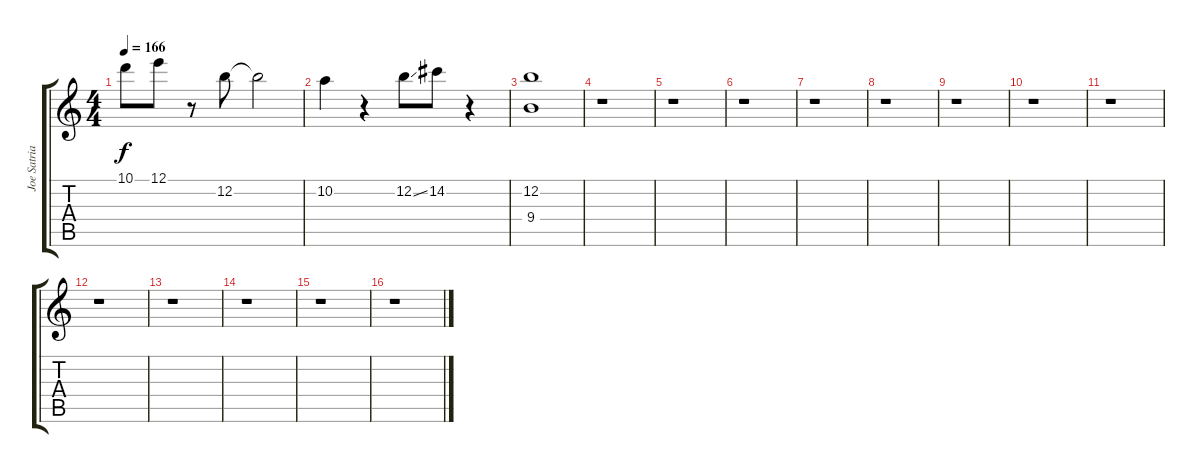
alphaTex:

\track ("Joe Satriani 2" "Joe Satria") {instrument distortionguitar}
\staff {score tabs}
\tuning (E4 B3 G3 D3 A2 E2) {hide}
\ts (4 4)
\tempo 166
\clef g2
\ks c
10.1.8{dy f} 12.1.8 r.8 12.2.8 12.2{t}.2 |
10.2.4 r.4 12.2{ss}.8 14.2.8 r.4 |
(12.2 9.4).1 |
r.1 |
r.1 |
r.1 |
r.1 |
r.1 |
r.1 |
r.1 |
r.1 |
r.1 |
r.1 |
r.1 |
r.1 |
r.1
